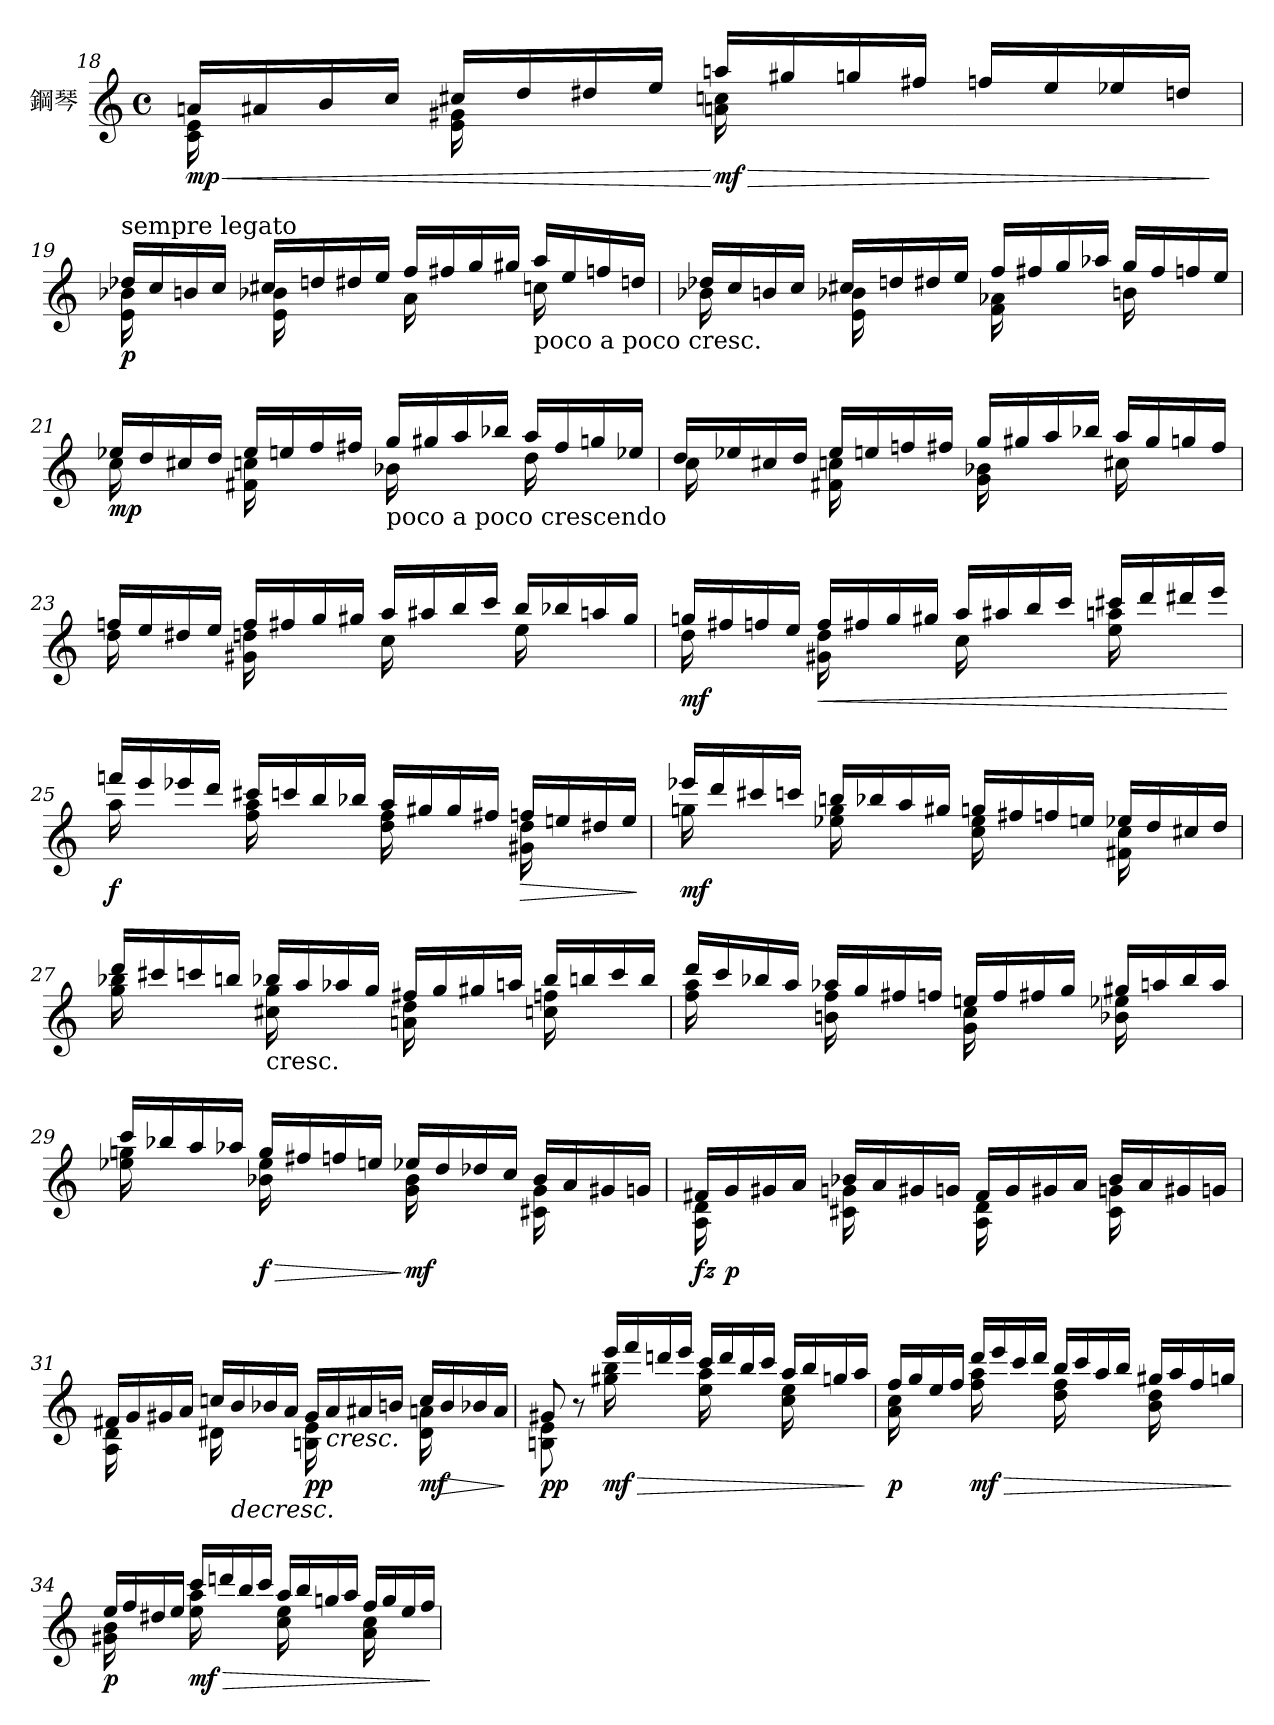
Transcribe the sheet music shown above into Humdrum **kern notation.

**kern	**dynam
*part1	*part1
*staff1	*staff1
*I"鋼琴	*
*clefG2	*
*k[]	*
*M4/4	*
*met(c)	*
*MM150	*
=18	=18
!	!LO:HP:b
*^	*
!	!	!LO:DY:n=1:b
16an/LL	16c\ 16e\	< mp
16a#X/	8.ryy	.
*MM144	*	*
16b/	.	.
16cc/JJ	.	.
*MM138	*	*
16cc#X/LL	16e\ 16g#X\	.
16dd/	8.ryy	.
*MM132	*	*
16dd#X/	.	.
16ee/JJ	.	.
*MM126	*	*
!	!	!LO:HP:n=1:b
!	!	!LO:DY:n=2:b
16aan/LL	16an\ 16ccn\	[ > mf
16gg#X/	4..ryy	.
*MM132	*	*
16ggn/	.	.
16ff#X/JJ	.	.
*MM138	*	*
16ffn/LL	.	.
16ee/	.	.
*MM144	*	*
16ee-X/	.	.
16ddn/JJ	.	.
*v	*v	*
.	]
!!LO:LB:g=z
=19	=19
*MM150	*
*^	*
!LO:TX:a:t=sempre legato	!	!
!	!	!LO:DY:b
16dd-X/LL	16e\ 16b-X\	p
16cc/	8.ryy	.
*MM156	*	*
16bn/	.	.
16cc/JJ	.	.
16cc#X/LL	16e\ 16b-X\	.
16ddn/	8.ryy	.
16dd#X/	.	.
16ee/JJ	.	.
16ff/LL	16a\	.
16ff#X/	8.ryy	.
16gg/	.	.
16gg#X/JJ	.	.
!LO:TX:b:t=poco a poco cresc.	!	!
16aa/LL	16ccn\	.
16ee/	8.ryy	.
16ffn/	.	.
16ddn/JJ	.	.
=20	=20	=20
16dd-X/LL	16b-X\	.
16cc/	8.ryy	.
16bn/	.	.
16cc/JJ	.	.
16cc#X/LL	16e\ 16b-X\	.
16ddn/	8.ryy	.
16dd#X/	.	.
16ee/JJ	.	.
16ff/LL	16f\ 16a-X\	.
16ff#X/	8.ryy	.
16gg/	.	.
16aa-X/JJ	.	.
16gg/LL	16bn\	.
16ff#/	8.ryy	.
16ffn/	.	.
16ee/JJ	.	.
!!LO:LB:g=z	!!
=21	=21	=21
!	!	!LO:DY:b
16ee-X/LL	16cc\	mp
16dd/	8.ryy	.
16cc#X/	.	.
16dd/JJ	.	.
16ee-/LL	16f#X\ 16ccn\	.
16een/	8.ryy	.
16ff/	.	.
16ff#X/JJ	.	.
!LO:TX:b:t=poco a poco crescendo	!	!
16gg/LL	16b-X\	.
16gg#X/	8.ryy	.
16aa/	.	.
16bb-X/JJ	.	.
16aa/LL	16dd\	.
16ff#/	8.ryy	.
16ggn/	.	.
16ee-X/JJ	.	.
=22	=22	=22
16dd/LL	16cc\	.
16ee-X/	8.ryy	.
16cc#X/	.	.
16dd/JJ	.	.
16ee-/LL	16f#X\ 16ccn\	.
16een/	8.ryy	.
16ffn/	.	.
16ff#X/JJ	.	.
16gg/LL	16g\ 16b-X\	.
16gg#X/	8.ryy	.
16aa/	.	.
16bb-X/JJ	.	.
16aa/LL	16cc#X\	.
16gg#/	8.ryy	.
16ggn/	.	.
16ff#/JJ	.	.
!!LO:LB:g=z	!!
=23	=23	=23
16ffn/LL	16dd\	.
16ee/	8.ryy	.
16dd#X/	.	.
16ee/JJ	.	.
16ff/LL	16g#X\ 16ddn\	.
16ff#X/	8.ryy	.
16gg/	.	.
16gg#X/JJ	.	.
16aa/LL	16cc\	.
16aa#X/	8.ryy	.
16bb/	.	.
16ccc/JJ	.	.
16bb/LL	16ee\	.
16bb-X/	8.ryy	.
16aan/	.	.
16gg#/JJ	.	.
=24	=24	=24
!	!	!LO:DY:b
16ggn/LL	16dd\	mf
16ff#X/	8.ryy	.
16ffn/	.	.
16ee/JJ	.	.
!	!	!LO:HP:b
16ff/LL	16g#X\ 16dd\	<
16ff#X/	8.ryy	.
16gg/	.	.
16gg#X/JJ	.	.
16aa/LL	16cc\	.
16aa#X/	8.ryy	.
16bb/	.	.
16ccc/JJ	.	.
16ccc#X/LL	16ee\ 16aan\	.
16ddd/	8.ryy	.
16ddd#X/	.	.
16eee/JJ	.	.
*v	*v	*
.	[
!!LO:LB:g=z
=25	=25
*^	*
!	!	!LO:DY:b
16fffn/LL	16aa\	f
16eee/	8.ryy	.
16eee-X/	.	.
16ddd/JJ	.	.
16ccc#X/LL	16ff\ 16aa\	.
16cccn/	8.ryy	.
16bb/	.	.
16bb-X/JJ	.	.
16aa/LL	16dd\ 16ff\	.
16gg#X/	8.ryy	.
16gg#/	.	.
16ff#X/JJ	.	.
!	!	!LO:HP:b
16ffn/LL	16g#X\ 16dd\	>
16een/	8.ryy	.
16dd#X/	.	.
16ee/JJ	.	.
*v	*v	*
.	]
=26	=26
*^	*
!	!	!LO:DY:b
16eee-X/LL	16ggn\	mf
16ddd/	8.ryy	.
16ccc#X/	.	.
16cccn/JJ	.	.
16bbn/LL	16ee-X\ 16gg\	.
16bb-X/	8.ryy	.
16aa/	.	.
16gg#X/JJ	.	.
16ggn/LL	16cc\ 16ee-\	.
16ff#X/	8.ryy	.
16ffn/	.	.
16een/JJ	.	.
16ee-X/LL	16f#X\ 16cc\	.
16dd/	8.ryy	.
16cc#X/	.	.
16dd/JJ	.	.
!!LO:LB:g=z	!!
=27	=27	=27
16ddd/LL	16gg\ 16bb-X\	.
16ccc#X/	8.ryy	.
16cccn/	.	.
16bbn/JJ	.	.
!LO:TX:b:t=cresc.	!	!
16bb-X/LL	16cc#X\ 16gg\	.
16aa/	8.ryy	.
16aa-X/	.	.
16gg/JJ	.	.
16ff#X/LL	16an\ 16dd\	.
16gg/	8.ryy	.
16gg#X/	.	.
16aan/JJ	.	.
16bb-/LL	16ccn\ 16ffn\	.
16bbn/	8.ryy	.
16ccc/	.	.
16bb/JJ	.	.
=28	=28	=28
16ddd/LL	16ff\ 16aa\	.
16ccc/	8.ryy	.
16bb-X/	.	.
16aa/JJ	.	.
16aa-X/LL	16bn\ 16ff\	.
16gg/	8.ryy	.
16ff#X/	.	.
16ffn/JJ	.	.
16een/LL	16g\ 16cc\	.
16ff/	8.ryy	.
16ff#X/	.	.
16gg/JJ	.	.
16gg#X/LL	16b-X\ 16ee-X\	.
16aan/	8.ryy	.
16bb-/	.	.
16aa/JJ	.	.
!!LO:LB:g=z	!!
=29	=29	=29
16ccc/LL	16ee-X\ 16ggn\	.
16bb-X/	8.ryy	.
16aa/	.	.
16aa-X/JJ	.	.
!	!	!LO:HP:b
!	!	!LO:DY:n=1:b
16gg/LL	16b-X\ 16ee-\	> f
16ff#X/	8.ryy	.
16ffn/	.	.
16een/JJ	.	.
!	!	!LO:DY:n=2:b
16ee-X/LL	16g\ 16b-\	] mf
16dd/	8.ryy	.
16dd-X/	.	.
16cc/JJ	.	.
16b-/LL	16c#X\ 16g\	.
16a/	8.ryy	.
16g#X/	.	.
16gn/JJ	.	.
=30	=30	=30
!	!	!LO:DY:b
16f#X/LL	16A\ 16d\	fz
!	!	!LO:DY:b
16g/	8.ryy	p
16g#X/	.	.
16a/JJ	.	.
16b-X/LL	16c#X\ 16gn\	.
16a/	8.ryy	.
16g#X/	.	.
16gn/JJ	.	.
16f#/LL	16A\ 16d\	.
16g/	8.ryy	.
16g#X/	.	.
16a/JJ	.	.
16b-/LL	16c#\ 16gn\	.
16a/	8.ryy	.
16g#X/	.	.
16gn/JJ	.	.
!!LO:PB:g=z	!!
=31	=31	=31
*MM150	*	*
16f#X/LL	16A\ 16d\	.
16g/	8.ryy	.
16g#X/	.	.
16a/JJ	.	.
*MM144	*	*
16ccn/LL	16d#X\	.
!	!	!LO:HP:b
16b/	8.ryy	>
16b-X/	.	.
16a/JJ	.	.
*MM138	*	*
!	!	!LO:DY:b
16g#/LL	16Bn\ 16e\	pp
!	!	!LO:HP:n=1:b
16a/	8.ryy	] <
*MM132	*	*
16a#X/	.	.
16bn/JJ	.	.
*MM126	*	*
!	!	!LO:DY:b
16cc/LL	16d#\ 16an\	mf
!	!	!LO:HP:n=1:b
16b/	8.ryy	[ >
*MM120	*	*
16b-X/	.	.
16a/JJ	.	.
*v	*v	*
.	]
=32	=32
*^	*
!	!	!LO:DY:b
8g#X/	8Bn\ 8e\	pp
8r	8ryy	.
*MM150	*	*
!	!	!LO:HP:b
!	!	!LO:DY:n=1:b
16eee/LL	16gg#X\ 16bb\	> mf
16fff/	8.ryy	.
*MM156	*	*
16dddn/	.	.
16eee/JJ	.	.
16ccc/LL	16ee\ 16aa\	.
16ddd/	8.ryy	.
16bb/	.	.
16ccc/JJ	.	.
16aa/LL	16cc\ 16ee\	.
16bb/	8.ryy	.
16ggn/	.	.
16aa/JJ	.	.
*v	*v	*
.	]
!!LO:LB:g=z
=33	=33
*^	*
!	!	!LO:DY:b
16ff/LL	16a\ 16cc\	p
16gg/	8.ryy	.
16ee/	.	.
16ff/JJ	.	.
!	!	!LO:HP:b
!	!	!LO:DY:n=1:b
16ddd/LL	16ff\ 16aa\	> mf
16eee/	8.ryy	.
16ccc/	.	.
16ddd/JJ	.	.
16bb/LL	16dd\ 16ff\	.
16ccc/	8.ryy	.
16aa/	.	.
16bb/JJ	.	.
16gg#X/LL	16b\ 16dd\	.
16aa/	8.ryy	.
16ff/	.	.
16ggn/JJ	.	.
*v	*v	*
.	]
=34	=34
*^	*
!	!	!LO:DY:b
16ee/LL	16g#X\ 16b\	p
16ff/	8.ryy	.
16dd#X/	.	.
16ee/JJ	.	.
!	!	!LO:HP:b
!	!	!LO:DY:n=1:b
16ccc/LL	16ee\ 16aa\	> mf
16dddn/	8.ryy	.
16bb/	.	.
16ccc/JJ	.	.
16aa/LL	16cc\ 16ee\	.
16bb/	8.ryy	.
16ggn/	.	.
16aa/JJ	.	.
16ff/LL	16a\ 16cc\	.
16gg/	8.ryy	.
16ee/	.	.
16ff/JJ	.	.
*v	*v	*
.	]
=	=
*-	*-
